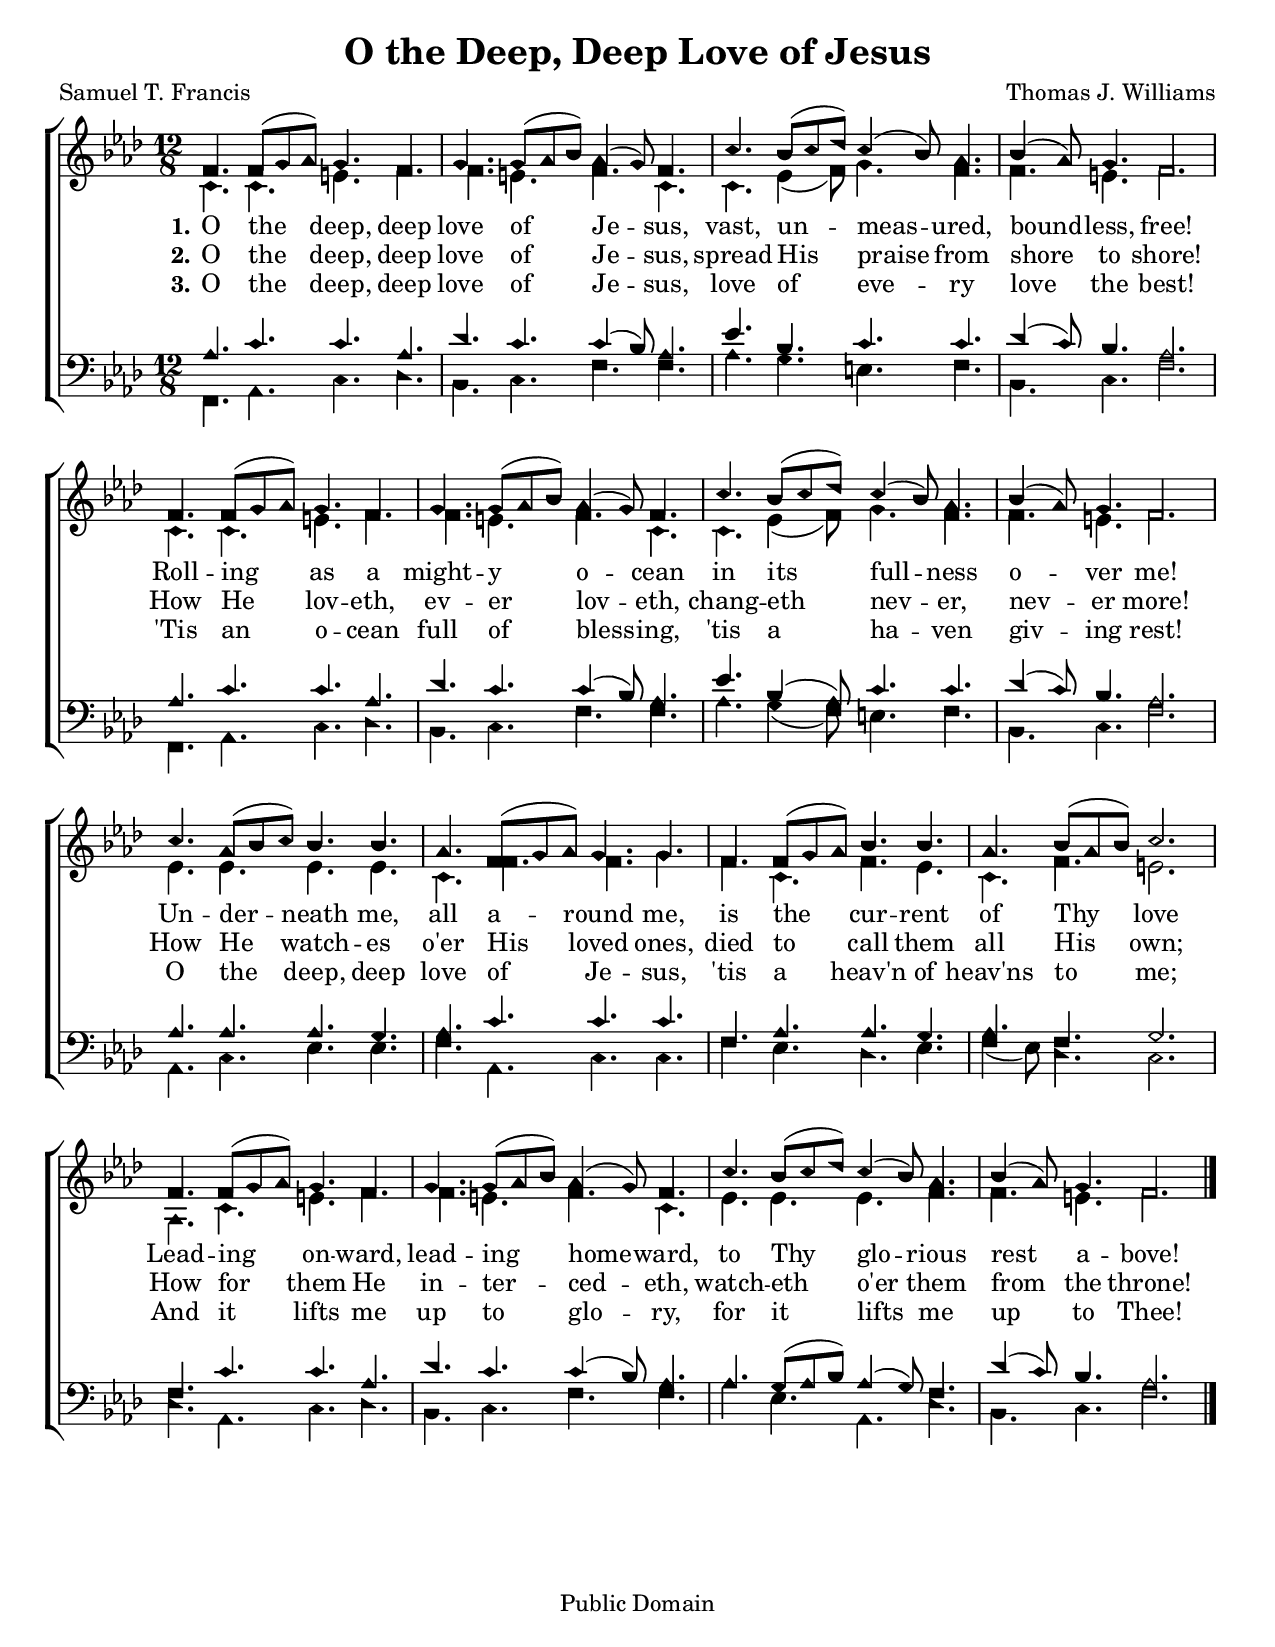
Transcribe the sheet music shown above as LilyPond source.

\version "2.18.2"

\header {
 	title = "O the Deep, Deep Love of Jesus"
 	composer = "Thomas J. Williams"
 	poet = "Samuel T. Francis"
	%copyright = \markup { "Copyright" \char ##x00A9 "2004 by Rob Ritter" }
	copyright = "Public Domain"
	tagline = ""
}


\paper {
	#(set-paper-size "letter")
	indent = 0
  	%page-count = #1
}


global = {
 	\key aes \major
 	\time 12/8
	\aikenHeads
	\large
	\override Score.BarNumber.break-visibility = ##(#f #f #f)
 	\set Staff.midiMaximumVolume = #1.0
 	%\partial 4
}


lead = {
	\set Staff.midiMinimumVolume = #3.0
}


soprano = \relative c'' {
 	\global
	f,4. f8( g aes) g4. f g g8( aes bes) aes4 ( g8) f4.
	c'4. bes8( c des) c4( bes8) aes4. bes4( aes8) g4. f2.
	f4. f8( g aes) g4. f g g8( aes bes) aes4 ( g8) f4.
	c'4. bes8( c des) c4( bes8) aes4. bes4( aes8) g4. f2.
	c'4. aes8( bes c) bes4. bes aes f8( g aes) g4. g
	f f8( g aes) bes4. bes aes bes8( aes bes) c2.
	f,4. f8( g aes) g4. f g g8( aes bes) aes4 ( g8) f4.
	c'4. bes8( c des) c4( bes8) aes4. bes4( aes8) g4. f2.
	\bar "|."
}


alto = \relative c' {
	\global
	c4. c e f f e f c c ees4( f8) g4. f f e f2.
	c4. c e f f e f c c ees4( f8) g4. f f e f2.
	ees4. ees ees ees c f f g f c f ees c f e2.
	aes,4. c e f f e f c ees ees ees f f e f2.
}


tenor = \relative c' {
	\global
	\clef "bass"
	%\lead
	aes4. c c aes des c c4( bes8) aes4.
	ees' bes c c des4( c8) bes4. aes2.
	aes4. c c aes des c c4( bes8) aes4.
	ees' bes4( aes8) c4. c des4( c8) bes4. aes2.
	aes4. aes aes g aes c c c
	f, aes aes g aes f g2.
	f4. c' c aes des c c4( bes8) aes4.
	aes g8( aes bes) aes4( g8) f4. des'4( c8) bes4. aes2.
}


bass = \relative c {
	\global
	\clef "bass"
	f,4. aes c des bes c f f aes g e f bes, c f2.
	f,4. aes c des bes c f f aes g4( f8) e4. f bes, c f2.
	aes,4. c ees ees f aes, c c f ees des ees f4( ees8) des4. c2.
	des4. aes c des bes c f f aes ees aes, des bes c f2.
}


verseOne = \lyricmode {
	\set stanza = "1."
	O the deep, deep love of Je -- sus,
	vast, un -- meas -- ured, bound -- less, free!
	Roll -- ing as a might -- y o -- cean
	in its full -- ness o -- ver me!
	Un -- der -- neath me, all a -- round me,
	is the cur -- rent of Thy love
	Lead -- ing on -- ward, lead -- ing home -- ward,
	to Thy glo -- rious rest a -- bove!
}


verseTwo = \lyricmode {
	\set stanza = "2."
	O the deep, deep love of Je -- sus,
	spread His praise from shore to shore!
	How He lov -- eth, ev -- er lov -- eth,
	chang -- eth nev -- er, nev -- er more!
	How He watch -- es o'er His loved ones,
	died to call them all His own;
	How for them He in -- ter -- ced -- eth,
	watch -- eth o'er them from the throne!
}


verseThree = \lyricmode {
	\set stanza = "3."
	O the deep, deep love of Je -- sus,
	love of eve -- ry love the best!
	'Tis an o -- cean full of bless -- ing,
	'tis a ha -- ven giv -- ing rest!
	O the deep, deep love of Je -- sus,
	'tis a heav'n of heav'ns to me;
	And it lifts me up to glo -- ry,
	for it lifts me up to Thee!
}


\score{
	\new ChoirStaff <<
		\new Staff \with {midiInstrument = #"acoustic grand"} <<
			\new Voice = "soprano" {\voiceOne \soprano}
			\new Voice = "alto" {\voiceTwo \alto}
		>>
		
		\new Lyrics {
			\lyricsto "soprano" \verseOne
		}
		\new Lyrics {
			\lyricsto "soprano" \verseTwo
		}
		\new Lyrics {
			\lyricsto "soprano" \verseThree
		}
		
		\new Staff  \with {midiInstrument = #"acoustic grand"}<<
			\new Voice = "tenor" {\voiceThree \tenor}
			\new Voice = "bass" {\voiceFour \bass}
		>>
		
	>>
	
	\layout{}
	\midi{
		\tempo 4. = 80
	}
}
